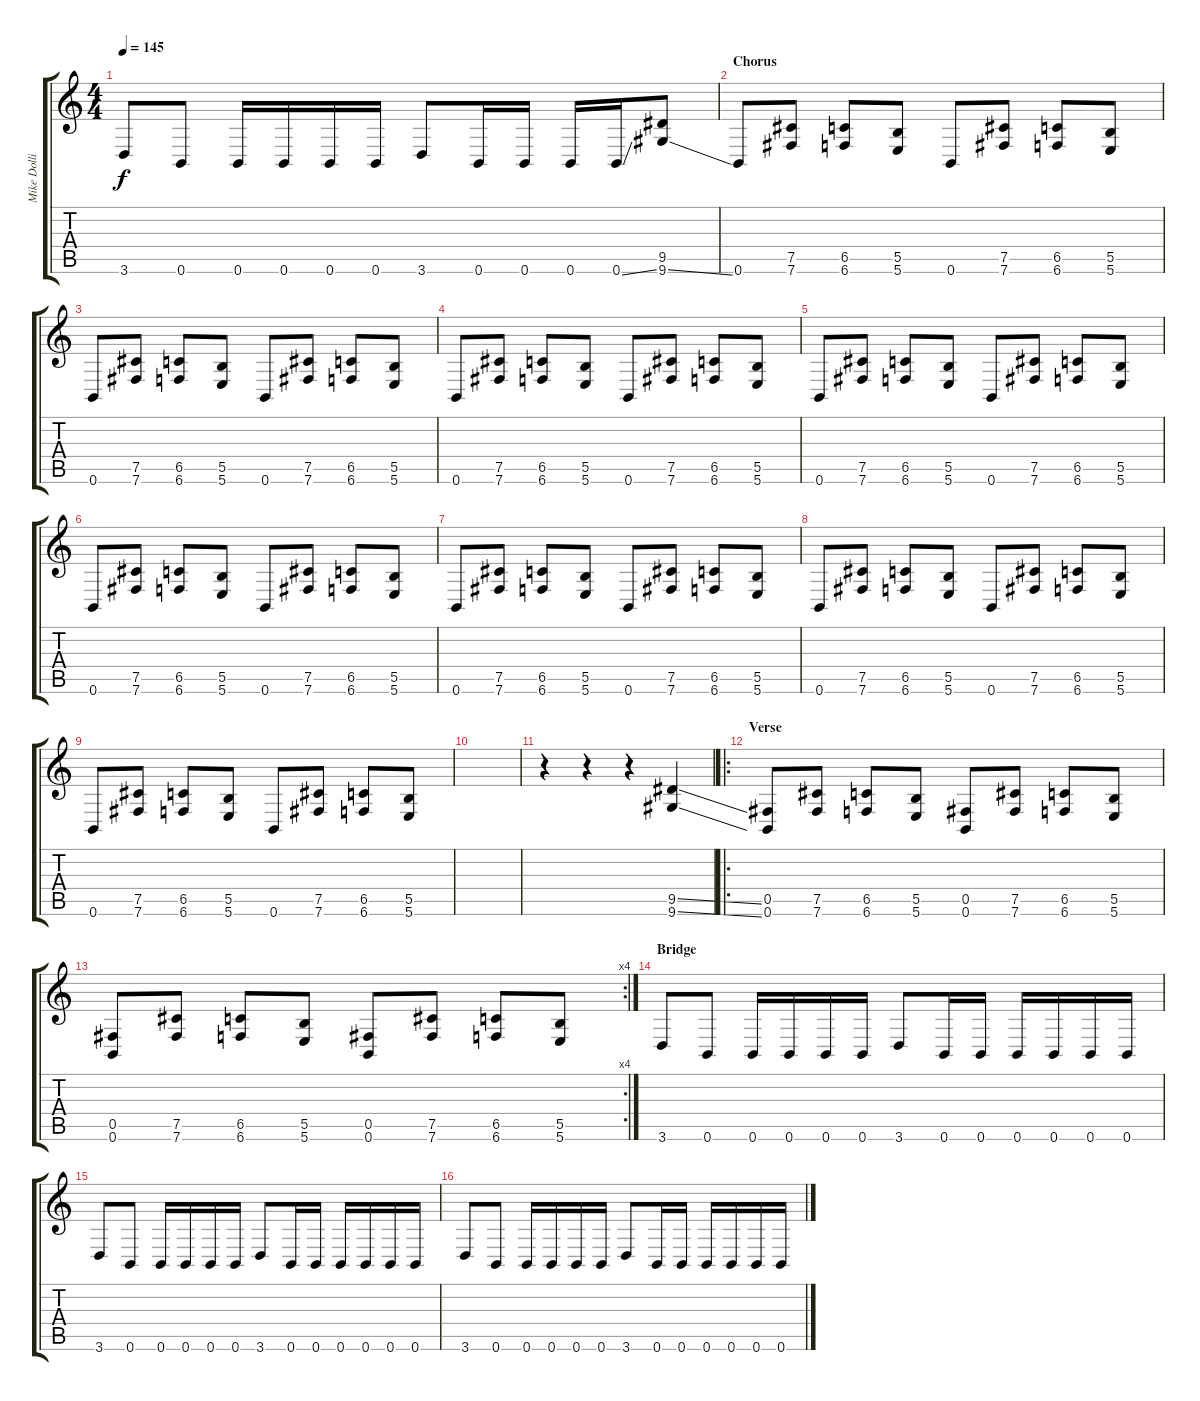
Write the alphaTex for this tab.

\track ("Mike Dolling" "Mike Dolli") {instrument distortionguitar}
\staff {score tabs}
\tuning (Db4 Ab3 E3 B2 Gb2 B1) {hide}
\ts (4 4)
\tempo 145
\clef g2
\ks c
3.6.8{dy f} 0.6.8 0.6.16 0.6.16 0.6.16 0.6.16 3.6.8 0.6.16 0.6.16 0.6.16 0.6{ss}.16 (9.5 9.6{ss}).8 |
\section ("" "Chorus")
0.6.8 (7.5 7.6).8 (6.5 6.6).8 (5.5 5.6).8 0.6.8 (7.5 7.6).8 (6.5 6.6).8 (5.5 5.6).8 |
0.6.8 (7.5 7.6).8 (6.5 6.6).8 (5.5 5.6).8 0.6.8 (7.5 7.6).8 (6.5 6.6).8 (5.5 5.6).8 |
0.6.8 (7.5 7.6).8 (6.5 6.6).8 (5.5 5.6).8 0.6.8 (7.5 7.6).8 (6.5 6.6).8 (5.5 5.6).8 |
0.6.8 (7.5 7.6).8 (6.5 6.6).8 (5.5 5.6).8 0.6.8 (7.5 7.6).8 (6.5 6.6).8 (5.5 5.6).8 |
0.6.8 (7.5 7.6).8 (6.5 6.6).8 (5.5 5.6).8 0.6.8 (7.5 7.6).8 (6.5 6.6).8 (5.5 5.6).8 |
0.6.8 (7.5 7.6).8 (6.5 6.6).8 (5.5 5.6).8 0.6.8 (7.5 7.6).8 (6.5 6.6).8 (5.5 5.6).8 |
0.6.8 (7.5 7.6).8 (6.5 6.6).8 (5.5 5.6).8 0.6.8 (7.5 7.6).8 (6.5 6.6).8 (5.5 5.6).8 |
0.6.8 (7.5 7.6).8 (6.5 6.6).8 (5.5 5.6).8 0.6.8 (7.5 7.6).8 (6.5 6.6).8 (5.5 5.6).8 |
|
r.4 r.4 r.4 (9.5{ss} 9.6{ss}).4 |
\ro
\section ("" "Verse")
(0.5 0.6).8 (7.5 7.6).8 (6.5 6.6).8 (5.5 5.6).8 (0.5 0.6).8 (7.5 7.6).8 (6.5 6.6).8 (5.5 5.6).8 |
\rc 4
(0.5 0.6).8 (7.5 7.6).8 (6.5 6.6).8 (5.5 5.6).8 (0.5 0.6).8 (7.5 7.6).8 (6.5 6.6).8 (5.5 5.6).8 |
\section ("" "Bridge")
3.6.8 0.6.8 0.6.16 0.6.16 0.6.16 0.6.16 3.6.8 0.6.16 0.6.16 0.6.16 0.6.16 0.6.16 0.6.16 |
3.6.8 0.6.8 0.6.16 0.6.16 0.6.16 0.6.16 3.6.8 0.6.16 0.6.16 0.6.16 0.6.16 0.6.16 0.6.16 |
3.6.8 0.6.8 0.6.16 0.6.16 0.6.16 0.6.16 3.6.8 0.6.16 0.6.16 0.6.16 0.6.16 0.6.16 0.6.16
